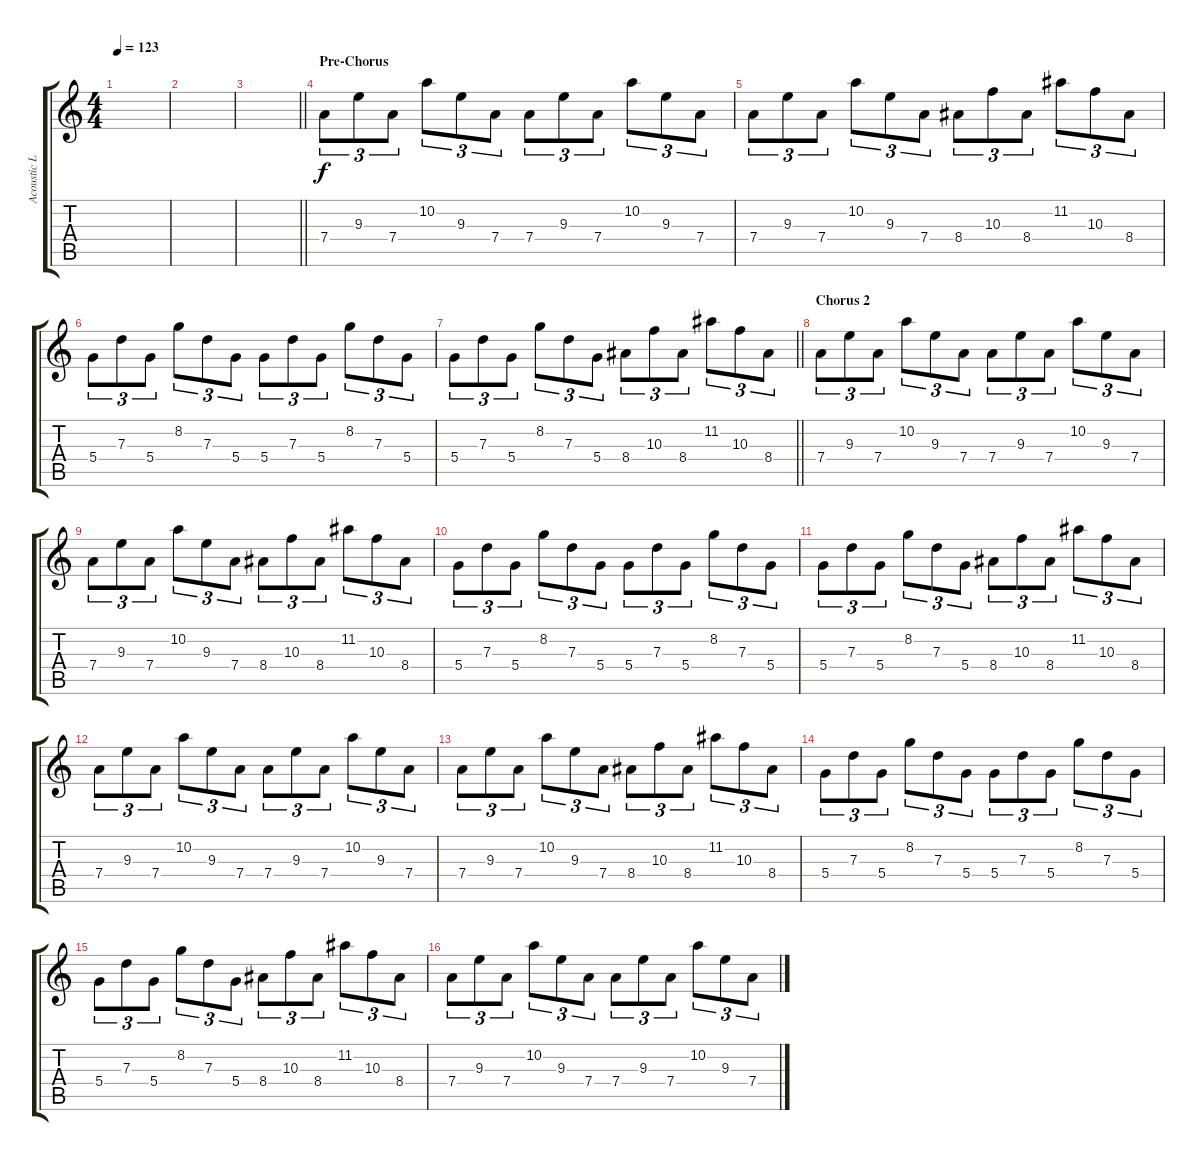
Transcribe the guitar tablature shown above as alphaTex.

\track ("Acoustic Lead" "Acoustic L") {instrument acousticguitarsteel}
\staff {score tabs}
\tuning (E4 B3 G3 D3 A2 E2) {hide}
\ts (4 4)
\tempo 123
\clef g2
\ks c
|
|
\barLineRight lightlight
|
\section ("" "Pre-Chorus")
7.4.8{tu (3 2)} 9.3.8{tu (3 2)} 7.4.8{tu (3 2)} 10.2.8{tu (3 2)} 9.3.8{tu (3 2)} 7.4.8{tu (3 2)} 7.4.8{tu (3 2)} 9.3.8{tu (3 2)} 7.4.8{tu (3 2)} 10.2.8{tu (3 2)} 9.3.8{tu (3 2)} 7.4.8{tu (3 2)} |
7.4.8{tu (3 2)} 9.3.8{tu (3 2)} 7.4.8{tu (3 2)} 10.2.8{tu (3 2)} 9.3.8{tu (3 2)} 7.4.8{tu (3 2)} 8.4.8{tu (3 2)} 10.3.8{tu (3 2)} 8.4.8{tu (3 2)} 11.2.8{tu (3 2)} 10.3.8{tu (3 2)} 8.4.8{tu (3 2)} |
5.4.8{tu (3 2)} 7.3.8{tu (3 2)} 5.4.8{tu (3 2)} 8.2.8{tu (3 2)} 7.3.8{tu (3 2)} 5.4.8{tu (3 2)} 5.4.8{tu (3 2)} 7.3.8{tu (3 2)} 5.4.8{tu (3 2)} 8.2.8{tu (3 2)} 7.3.8{tu (3 2)} 5.4.8{tu (3 2)} |
\barLineRight lightlight
5.4.8{tu (3 2)} 7.3.8{tu (3 2)} 5.4.8{tu (3 2)} 8.2.8{tu (3 2)} 7.3.8{tu (3 2)} 5.4.8{tu (3 2)} 8.4.8{tu (3 2)} 10.3.8{tu (3 2)} 8.4.8{tu (3 2)} 11.2.8{tu (3 2)} 10.3.8{tu (3 2)} 8.4.8{tu (3 2)} |
\section ("" "Chorus 2")
7.4.8{tu (3 2)} 9.3.8{tu (3 2)} 7.4.8{tu (3 2)} 10.2.8{tu (3 2)} 9.3.8{tu (3 2)} 7.4.8{tu (3 2)} 7.4.8{tu (3 2)} 9.3.8{tu (3 2)} 7.4.8{tu (3 2)} 10.2.8{tu (3 2)} 9.3.8{tu (3 2)} 7.4.8{tu (3 2)} |
7.4.8{tu (3 2)} 9.3.8{tu (3 2)} 7.4.8{tu (3 2)} 10.2.8{tu (3 2)} 9.3.8{tu (3 2)} 7.4.8{tu (3 2)} 8.4.8{tu (3 2)} 10.3.8{tu (3 2)} 8.4.8{tu (3 2)} 11.2.8{tu (3 2)} 10.3.8{tu (3 2)} 8.4.8{tu (3 2)} |
5.4.8{tu (3 2)} 7.3.8{tu (3 2)} 5.4.8{tu (3 2)} 8.2.8{tu (3 2)} 7.3.8{tu (3 2)} 5.4.8{tu (3 2)} 5.4.8{tu (3 2)} 7.3.8{tu (3 2)} 5.4.8{tu (3 2)} 8.2.8{tu (3 2)} 7.3.8{tu (3 2)} 5.4.8{tu (3 2)} |
5.4.8{tu (3 2)} 7.3.8{tu (3 2)} 5.4.8{tu (3 2)} 8.2.8{tu (3 2)} 7.3.8{tu (3 2)} 5.4.8{tu (3 2)} 8.4.8{tu (3 2)} 10.3.8{tu (3 2)} 8.4.8{tu (3 2)} 11.2.8{tu (3 2)} 10.3.8{tu (3 2)} 8.4.8{tu (3 2)} |
7.4.8{tu (3 2)} 9.3.8{tu (3 2)} 7.4.8{tu (3 2)} 10.2.8{tu (3 2)} 9.3.8{tu (3 2)} 7.4.8{tu (3 2)} 7.4.8{tu (3 2)} 9.3.8{tu (3 2)} 7.4.8{tu (3 2)} 10.2.8{tu (3 2)} 9.3.8{tu (3 2)} 7.4.8{tu (3 2)} |
7.4.8{tu (3 2)} 9.3.8{tu (3 2)} 7.4.8{tu (3 2)} 10.2.8{tu (3 2)} 9.3.8{tu (3 2)} 7.4.8{tu (3 2)} 8.4.8{tu (3 2)} 10.3.8{tu (3 2)} 8.4.8{tu (3 2)} 11.2.8{tu (3 2)} 10.3.8{tu (3 2)} 8.4.8{tu (3 2)} |
5.4.8{tu (3 2)} 7.3.8{tu (3 2)} 5.4.8{tu (3 2)} 8.2.8{tu (3 2)} 7.3.8{tu (3 2)} 5.4.8{tu (3 2)} 5.4.8{tu (3 2)} 7.3.8{tu (3 2)} 5.4.8{tu (3 2)} 8.2.8{tu (3 2)} 7.3.8{tu (3 2)} 5.4.8{tu (3 2)} |
5.4.8{tu (3 2)} 7.3.8{tu (3 2)} 5.4.8{tu (3 2)} 8.2.8{tu (3 2)} 7.3.8{tu (3 2)} 5.4.8{tu (3 2)} 8.4.8{tu (3 2)} 10.3.8{tu (3 2)} 8.4.8{tu (3 2)} 11.2.8{tu (3 2)} 10.3.8{tu (3 2)} 8.4.8{tu (3 2)} |
7.4.8{tu (3 2)} 9.3.8{tu (3 2)} 7.4.8{tu (3 2)} 10.2.8{tu (3 2)} 9.3.8{tu (3 2)} 7.4.8{tu (3 2)} 7.4.8{tu (3 2)} 9.3.8{tu (3 2)} 7.4.8{tu (3 2)} 10.2.8{tu (3 2)} 9.3.8{tu (3 2)} 7.4.8{tu (3 2)}
